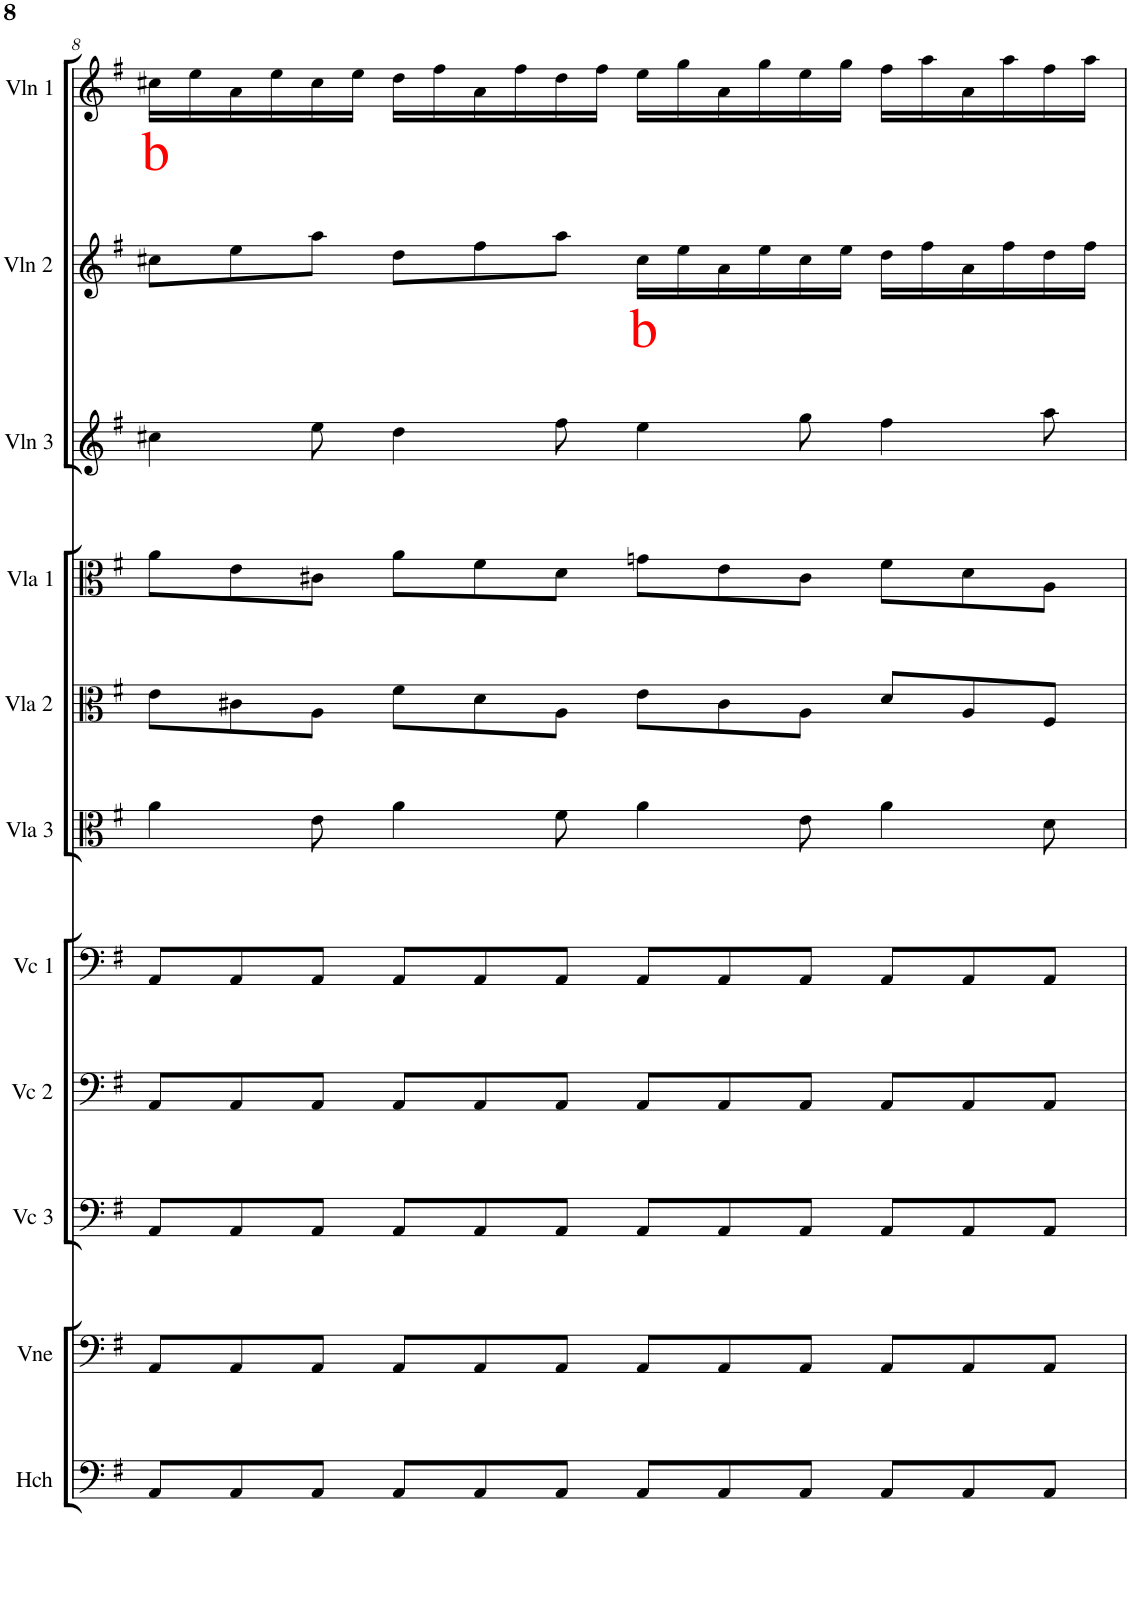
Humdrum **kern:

**kern	**kern	**kern	**kern	**kern	**kern	**kern	**kern	**kern	**kern	**text	**kern	**text
*part11	*part10	*part9	*part8	*part7	*part6	*part5	*part4	*part3	*part2	*part2	*part1	*part1
*staff11	*staff10	*staff9	*staff8	*staff7	*staff6	*staff5	*staff4	*staff3	*staff2	*staff2	*staff1	*staff1
*I"Harpsichord	*I"Violone	*I"Violoncello 3	*I"Violoncello 2	*I"Violoncello 1	*I"Viola 3	*I"Viola 2	*I"Viola 1	*I"Violin 3	*I"Violin 2	*	*I"Violin 1	*
*I'Hch	*I'Vne	*I'Vc 3	*I'Vc 2	*I'Vc 1	*I'Vla 3	*I'Vla 2	*I'Vla 1	*I'Vln 3	*I'Vln 2	*	*I'Vln 1	*
!!LO:PB:g=z
*clefF4	*clefF4	*clefF4	*clefF4	*clefF4	*clefC3	*clefC3	*clefC3	*clefG2	*clefG2	*	*clefG2	*
*	*Trd7c12	*	*	*	*	*	*	*	*	*	*	*
*k[f#]	*k[f#]	*k[f#]	*k[f#]	*k[f#]	*k[f#]	*k[f#]	*k[f#]	*k[f#]	*k[f#]	*	*k[f#]	*
*M12/8	*M12/8	*M12/8	*M12/8	*M12/8	*M12/8	*M12/8	*M12/8	*M12/8	*M12/8	*	*M12/8	*
=8	=8	=8	=8	=8	=8	=8	=8	=8	=8	=8	=8	=8
!	!	!	!	!	!	!	!	!	!	!	!	!LO:LY:b:color=#FF0000
8AA/L	8AA/L	8AA/L	8AA/L	8AA/L	4a\	8e\L	8a\L	4cc#X\	8cc#X\L	.	16cc#X\LL	b
.	.	.	.	.	.	.	.	.	.	.	16ee\	.
8AA/	8AA/	8AA/	8AA/	8AA/	.	8c#X\	8e\	.	8ee\	.	16a\	.
.	.	.	.	.	.	.	.	.	.	.	16ee\	.
8AA/J	8AA/J	8AA/J	8AA/J	8AA/J	8e\	8A\J	8c#X\J	8ee\	8aa\J	.	16cc#\	.
.	.	.	.	.	.	.	.	.	.	.	16ee\JJ	.
8AA/L	8AA/L	8AA/L	8AA/L	8AA/L	4a\	8f#\L	8a\L	4dd\	8dd\L	.	16dd\LL	.
.	.	.	.	.	.	.	.	.	.	.	16ff#\	.
8AA/	8AA/	8AA/	8AA/	8AA/	.	8d\	8f#\	.	8ff#\	.	16a\	.
.	.	.	.	.	.	.	.	.	.	.	16ff#\	.
8AA/J	8AA/J	8AA/J	8AA/J	8AA/J	8f#\	8A\J	8d\J	8ff#\	8aa\J	.	16dd\	.
.	.	.	.	.	.	.	.	.	.	.	16ff#\JJ	.
!	!	!	!	!	!	!	!	!	!	!LO:LY:b:color=#FF0000	!	!
8AA/L	8AA/L	8AA/L	8AA/L	8AA/L	4a\	8e\L	8gn\L	4ee\	16cc#\LL	b	16ee\LL	.
.	.	.	.	.	.	.	.	.	16ee\	.	16gg\	.
8AA/	8AA/	8AA/	8AA/	8AA/	.	8c#\	8e\	.	16a\	.	16a\	.
.	.	.	.	.	.	.	.	.	16ee\	.	16gg\	.
8AA/J	8AA/J	8AA/J	8AA/J	8AA/J	8e\	8A\J	8c#\J	8gg\	16cc#\	.	16ee\	.
.	.	.	.	.	.	.	.	.	16ee\JJ	.	16gg\JJ	.
8AA/L	8AA/L	8AA/L	8AA/L	8AA/L	4a\	8d/L	8f#\L	4ff#\	16dd\LL	.	16ff#\LL	.
.	.	.	.	.	.	.	.	.	16ff#\	.	16aa\	.
8AA/	8AA/	8AA/	8AA/	8AA/	.	8A/	8d\	.	16a\	.	16a\	.
.	.	.	.	.	.	.	.	.	16ff#\	.	16aa\	.
8AA/J	8AA/J	8AA/J	8AA/J	8AA/J	8d\	8F#/J	8A\J	8aa\	16dd\	.	16ff#\	.
.	.	.	.	.	.	.	.	.	16ff#\JJ	.	16aa\JJ	.
=	=	=	=	=	=	=	=	=	=	=	=	=
*-	*-	*-	*-	*-	*-	*-	*-	*-	*-	*-	*-	*-
